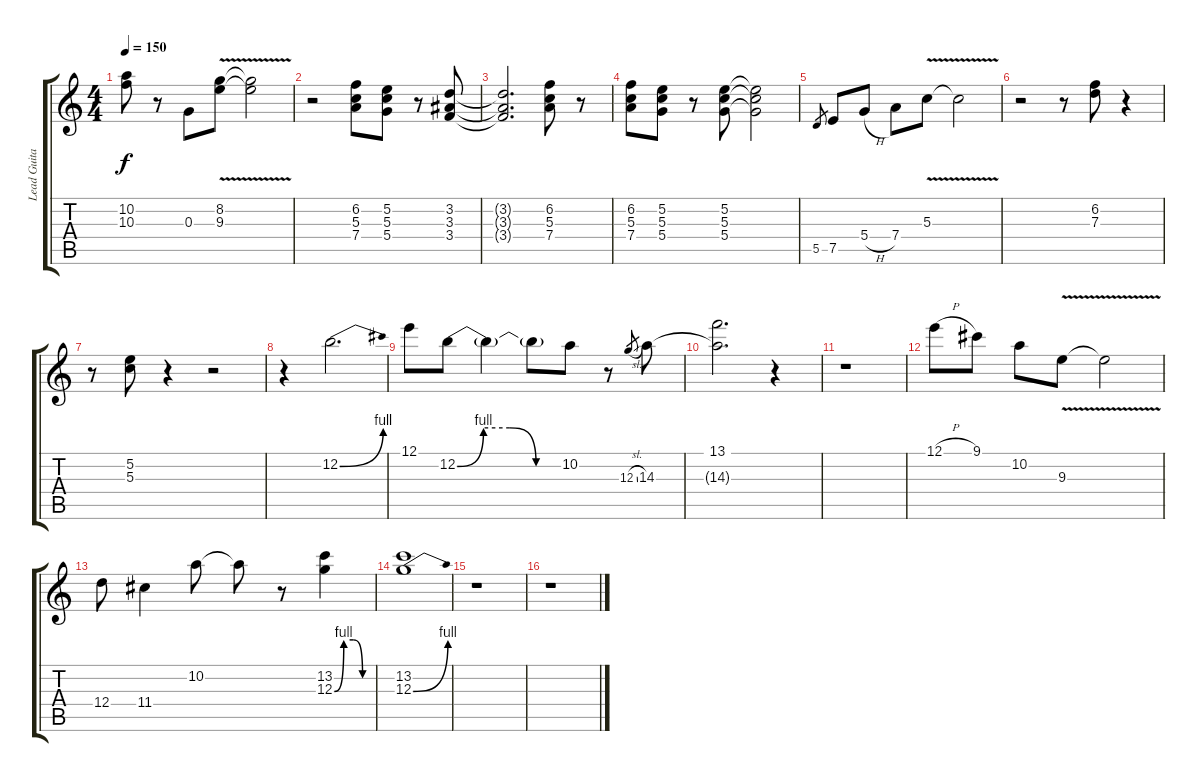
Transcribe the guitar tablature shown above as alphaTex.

\track ("Lead Guitar" "Lead Guita") {instrument electricguitarjazz}
\staff {score tabs}
\tuning (E4 B3 G3 D3 A2 E2) {hide}
\ts (4 4)
\tempo 150
\clef g2
\ks c
(10.2 10.3).8{dy f} r.8 0.3.8 (8.2{v} 9.3{v}).8 (8.2{t} 9.3{t}).2 |
r.2 (6.2 5.3 7.4).8 (5.2 5.3 5.4).8 r.8 (3.2 3.3 3.4).8 |
(3.2{t} 3.3{t} 3.4{t}).2{d} (6.2 5.3 7.4).8 r.8 |
(6.2 5.3 7.4).8 (5.2 5.3 5.4).8 r.8 (5.2 5.3 5.4).8 (5.2{t} 5.3{t} 5.4{t}).2 |
5.5.8{gr} 7.5.8 5.4{h}.8 7.4.8 5.3{v}.8 5.3{t}.2 |
r.2 r.8 (6.2 7.3).8 r.4 |
r.8 (5.2 5.3).8 r.4 r.2 |
r.4 12.2{be (bend 0 0 60 4)}.2{d} |
12.1.8 12.2{be (custom 0 0 15 4 30 4 45 0 60 0)}.8 12.2{t}.4 12.2{t}.8 10.2.8 r.8 12.3{sl}.8{gr} 14.3.8 |
(13.1 14.3{t}).2{d} r.4 |
r.1 |
12.1{h}.8 9.1.8 10.2.8 9.3{v}.8 9.3{t}.2 |
12.4.8 11.4.4 10.2.8 10.2{t}.8 r.8 (13.2 12.3{be (custom 0 0 15 4 30 4 45 0 60 0)}).4 |
(13.2 12.3{be (bend 0 0 60 4)}).1 |
r.1 |
r.1
